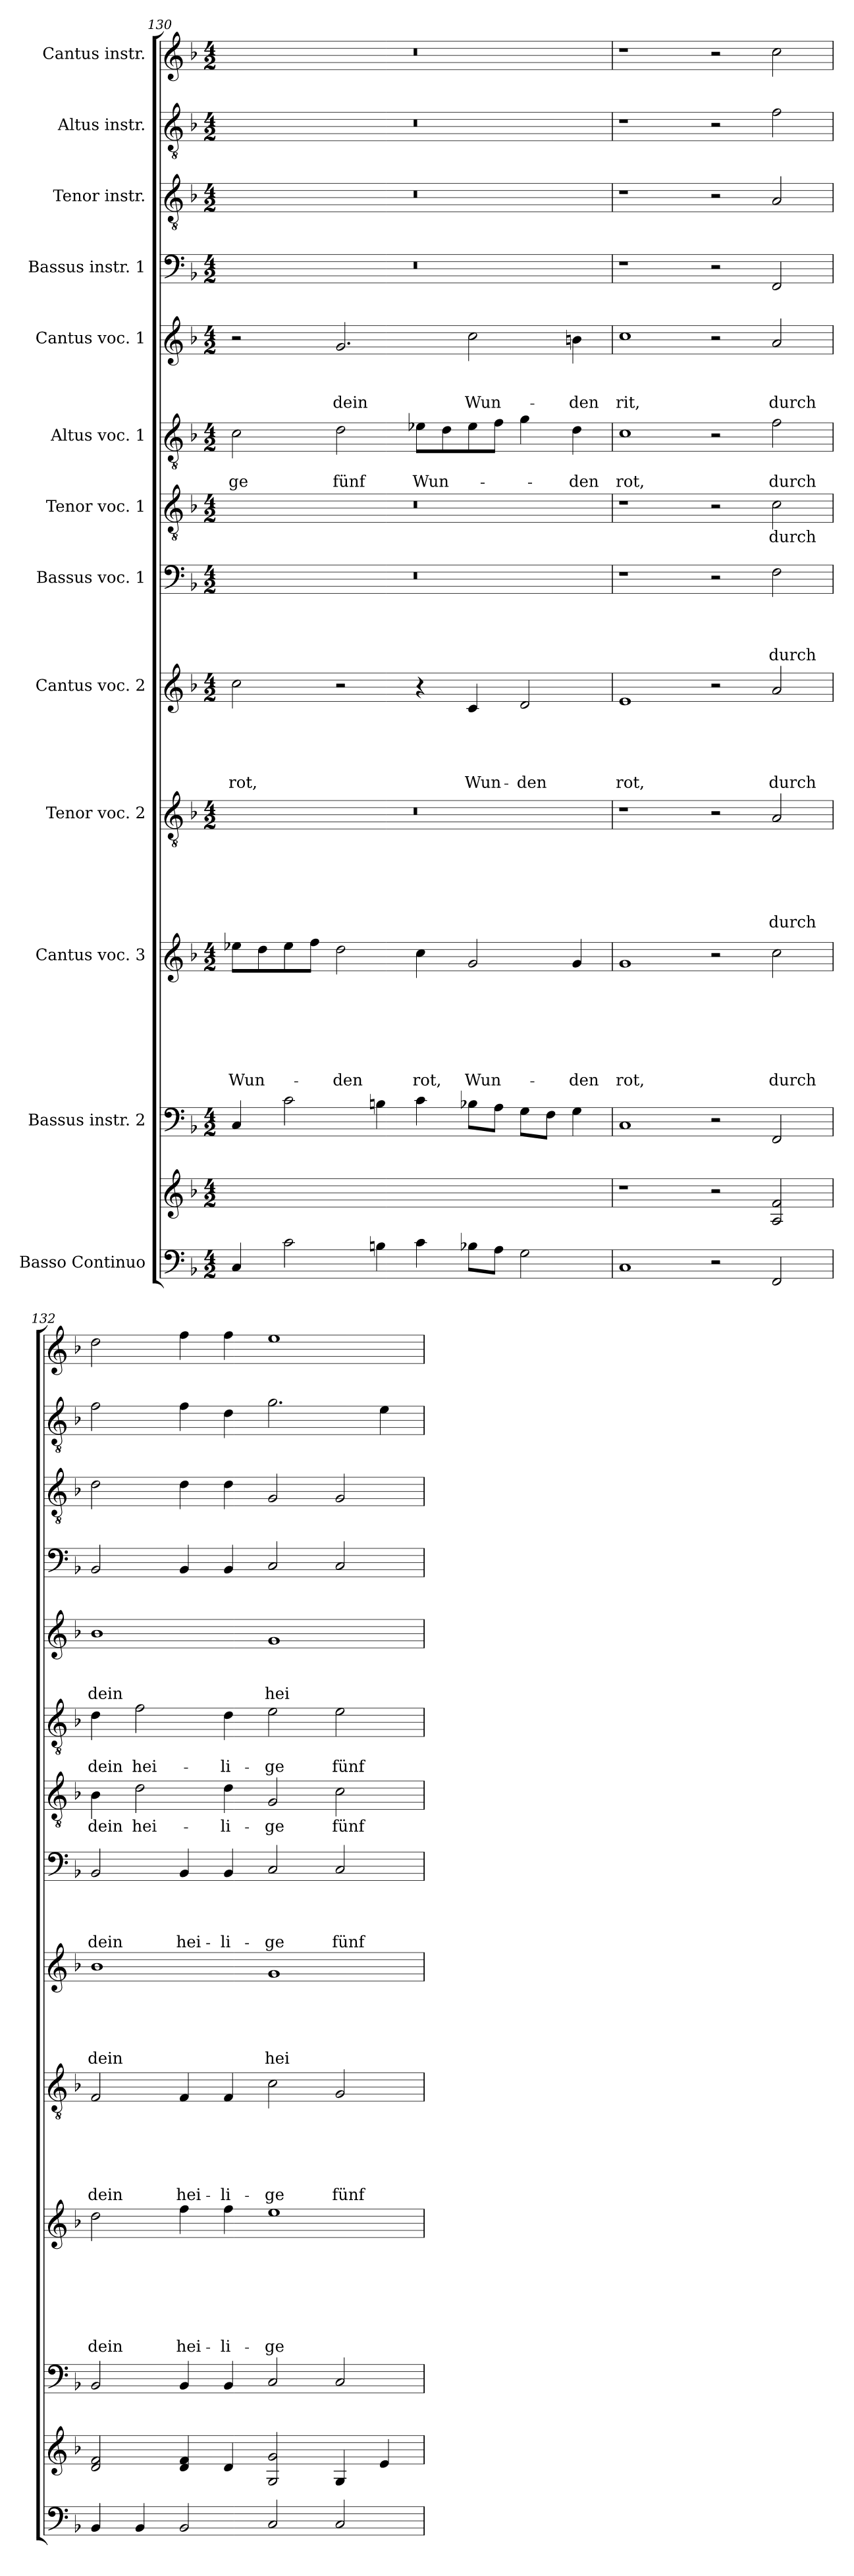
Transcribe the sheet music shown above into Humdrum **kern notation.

**kern	**kern	**kern	**kern	**text	**text	**text	**text	**text	**text	**text	**kern	**text	**text	**text	**text	**text	**text	**kern	**text	**text	**text	**text	**text	**kern	**text	**text	**text	**text	**kern	**text	**kern	**text	**text	**kern	**text	**text	**text	**kern	**kern	**kern	**kern
*part14	*part13	*part12	*part11	*part11	*part11	*part11	*part11	*part11	*part11	*part11	*part10	*part10	*part10	*part10	*part10	*part10	*part10	*part9	*part9	*part9	*part9	*part9	*part9	*part8	*part8	*part8	*part8	*part8	*part7	*part7	*part6	*part6	*part6	*part5	*part5	*part5	*part5	*part4	*part3	*part2	*part1
*staff14	*staff13	*staff12	*staff11	*staff11	*staff11	*staff11	*staff11	*staff11	*staff11	*staff11	*staff10	*staff10	*staff10	*staff10	*staff10	*staff10	*staff10	*staff9	*staff9	*staff9	*staff9	*staff9	*staff9	*staff8	*staff8	*staff8	*staff8	*staff8	*staff7	*staff7	*staff6	*staff6	*staff6	*staff5	*staff5	*staff5	*staff5	*staff4	*staff3	*staff2	*staff1
*I"Basso Continuo	*	*I"Bassus instr. 2	*I"Cantus voc. 3	*	*	*	*	*	*	*	*I"Tenor voc. 2	*	*	*	*	*	*	*I"Cantus voc. 2	*	*	*	*	*	*I"Bassus voc. 1	*	*	*	*	*I"Tenor voc. 1	*	*I"Altus voc. 1	*	*	*I"Cantus voc. 1	*	*	*	*I"Bassus instr. 1	*I"Tenor instr.	*I"Altus instr.	*I"Cantus instr.
*clefF4	*clefG2	*clefF4	*clefG2	*	*	*	*	*	*	*	*clefGv2	*	*	*	*	*	*	*clefG2	*	*	*	*	*	*clefF4	*	*	*	*	*clefGv2	*	*clefGv2	*	*	*clefG2	*	*	*	*clefF4	*clefGv2	*clefGv2	*clefG2
*k[b-]	*k[b-]	*k[b-]	*k[b-]	*	*	*	*	*	*	*	*k[b-]	*	*	*	*	*	*	*k[b-]	*	*	*	*	*	*k[b-]	*	*	*	*	*k[b-]	*	*k[b-]	*	*	*k[b-]	*	*	*	*k[b-]	*k[b-]	*k[b-]	*k[b-]
*F:	*F:	*F:	*F:	*	*	*	*	*	*	*	*F:	*	*	*	*	*	*	*F:	*	*	*	*	*	*F:	*	*	*	*	*F:	*	*F:	*	*	*F:	*	*	*	*F:	*F:	*F:	*F:
*M4/2	*M4/2	*M4/2	*M4/2	*	*	*	*	*	*	*	*M4/2	*	*	*	*	*	*	*M4/2	*	*	*	*	*	*M4/2	*	*	*	*	*M4/2	*	*M4/2	*	*	*M4/2	*	*	*	*M4/2	*M4/2	*M4/2	*M4/2
=130	=130	=130	=130	=130	=130	=130	=130	=130	=130	=130	=130	=130	=130	=130	=130	=130	=130	=130	=130	=130	=130	=130	=130	=130	=130	=130	=130	=130	=130	=130	=130	=130	=130	=130	=130	=130	=130	=130	=130	=130	=130
!	!	!	!	!	!	!	!	!	!	!LO:LY:b	!	!	!	!	!	!	!	!	!	!	!	!	!LO:LY:b	!	!	!	!	!	!	!	!	!	!LO:LY:b	!	!	!	!	!	!	!	!
4C/	0ryy	4C/	8ee-X\L	.	.	.	.	.	.	Wun-	0r	.	.	.	.	.	.	2cc\	.	.	.	.	rot,	0r	.	.	.	.	0r	.	2c\	.	-ge	2r	.	.	.	0r	0r	0r	0r
.	.	.	8dd\	.	.	.	.	.	.	.	.	.	.	.	.	.	.	.	.	.	.	.	.	.	.	.	.	.	.	.	.	.	.	.	.	.	.	.	.	.	.
2c\	.	2c\	8ee-\	.	.	.	.	.	.	.	.	.	.	.	.	.	.	.	.	.	.	.	.	.	.	.	.	.	.	.	.	.	.	.	.	.	.	.	.	.	.
.	.	.	8ff\J	.	.	.	.	.	.	.	.	.	.	.	.	.	.	.	.	.	.	.	.	.	.	.	.	.	.	.	.	.	.	.	.	.	.	.	.	.	.
!	!	!	!	!	!	!	!	!	!	!LO:LY:b	!	!	!	!	!	!	!	!	!	!	!	!	!	!	!	!	!	!	!	!	!	!	!LO:LY:b	!	!	!	!LO:LY:b	!	!	!	!
.	.	.	2dd\	.	.	.	.	.	.	-den	.	.	.	.	.	.	.	2r	.	.	.	.	.	.	.	.	.	.	.	.	2d\	.	fünf	2.g/	.	.	dein	.	.	.	.
4Bn\	.	4Bn\	.	.	.	.	.	.	.	.	.	.	.	.	.	.	.	.	.	.	.	.	.	.	.	.	.	.	.	.	.	.	.	.	.	.	.	.	.	.	.
!	!	!	!	!	!	!	!	!	!	!LO:LY:b	!	!	!	!	!	!	!	!	!	!	!	!	!	!	!	!	!	!	!	!	!	!	!LO:LY:b	!	!	!	!	!	!	!	!
4c\	.	4c\	4cc\	.	.	.	.	.	.	rot,	.	.	.	.	.	.	.	4r	.	.	.	.	.	.	.	.	.	.	.	.	8e-X\L	.	Wun-	.	.	.	.	.	.	.	.
.	.	.	.	.	.	.	.	.	.	.	.	.	.	.	.	.	.	.	.	.	.	.	.	.	.	.	.	.	.	.	8d\	.	.	.	.	.	.	.	.	.	.
!	!	!	!	!	!	!	!	!	!	!LO:LY:b	!	!	!	!	!	!	!	!	!	!	!	!	!LO:LY:b	!	!	!	!	!	!	!	!	!	!	!	!	!	!LO:LY:b	!	!	!	!
8B-X\L	.	8B-X\L	2g/	.	.	.	.	.	.	Wun-	.	.	.	.	.	.	.	4c/	.	.	.	.	Wun-	.	.	.	.	.	.	.	8e-\	.	.	2cc\	.	.	Wun-	.	.	.	.
8A\J	.	8A\J	.	.	.	.	.	.	.	.	.	.	.	.	.	.	.	.	.	.	.	.	.	.	.	.	.	.	.	.	8f\J	.	.	.	.	.	.	.	.	.	.
!	!	!	!	!	!	!	!	!	!	!	!	!	!	!	!	!	!	!	!	!	!	!	!LO:LY:b	!	!	!	!	!	!	!	!	!	!	!	!	!	!	!	!	!	!
2G\	.	8G\L	.	.	.	.	.	.	.	.	.	.	.	.	.	.	.	2d/	.	.	.	.	-den	.	.	.	.	.	.	.	4g\	.	.	.	.	.	.	.	.	.	.
.	.	8F\J	.	.	.	.	.	.	.	.	.	.	.	.	.	.	.	.	.	.	.	.	.	.	.	.	.	.	.	.	.	.	.	.	.	.	.	.	.	.	.
!	!	!	!	!	!	!	!	!	!	!LO:LY:b	!	!	!	!	!	!	!	!	!	!	!	!	!	!	!	!	!	!	!	!	!	!	!LO:LY:b	!	!	!	!LO:LY:b	!	!	!	!
.	.	4G\	4g/	.	.	.	.	.	.	-den	.	.	.	.	.	.	.	.	.	.	.	.	.	.	.	.	.	.	.	.	4d\	.	-den	4bn\	.	.	-den	.	.	.	.
=131	=131	=131	=131	=131	=131	=131	=131	=131	=131	=131	=131	=131	=131	=131	=131	=131	=131	=131	=131	=131	=131	=131	=131	=131	=131	=131	=131	=131	=131	=131	=131	=131	=131	=131	=131	=131	=131	=131	=131	=131	=131
!	!	!	!	!	!	!	!	!	!	!LO:LY:b	!	!	!	!	!	!	!	!	!	!	!	!	!LO:LY:b	!	!	!	!	!	!	!	!	!	!LO:LY:b	!	!	!	!LO:LY:b	!	!	!	!
1C	1r	1C	1g	.	.	.	.	.	.	rot,	1r	.	.	.	.	.	.	1e	.	.	.	.	rot,	1r	.	.	.	.	1r	.	1c	.	rot,	1cc	.	.	rit,	1r	1r	1r	1r
2r	2r	2r	2r	.	.	.	.	.	.	.	2r	.	.	.	.	.	.	2r	.	.	.	.	.	2r	.	.	.	.	2r	.	2r	.	.	2r	.	.	.	2r	2r	2r	2r
!	!	!	!	!	!	!	!	!	!	!LO:LY:b	!	!	!	!	!	!	!LO:LY:b	!	!	!	!	!	!LO:LY:b	!	!	!	!	!LO:LY:b	!	!LO:LY:b	!	!	!LO:LY:b	!	!	!	!LO:LY:b	!	!	!	!
2FF/	2A/ 2f/	2FF/	2cc\	.	.	.	.	.	.	durch	2A/	.	.	.	.	.	durch	2a/	.	.	.	.	durch	2F\	.	.	.	durch	2c\	durch	2f\	.	durch	2a/	.	.	durch	2FF/	2A/	2f\	2cc\
=132	=132	=132	=132	=132	=132	=132	=132	=132	=132	=132	=132	=132	=132	=132	=132	=132	=132	=132	=132	=132	=132	=132	=132	=132	=132	=132	=132	=132	=132	=132	=132	=132	=132	=132	=132	=132	=132	=132	=132	=132	=132
!	!	!	!	!	!	!	!	!	!	!LO:LY:b	!	!	!	!	!	!	!LO:LY:b	!	!	!	!	!	!LO:LY:b	!	!	!	!	!LO:LY:b	!	!LO:LY:b	!	!	!LO:LY:b	!	!	!	!LO:LY:b	!	!	!	!
4BB-/	2d/ 2f/	2BB-/	2dd\	.	.	.	.	.	.	dein	2F/	.	.	.	.	.	dein	1b-	.	.	.	.	dein	2BB-/	.	.	.	dein	4B-\	dein	4d\	.	dein	1b-	.	.	dein	2BB-/	2d\	2f\	2dd\
!	!	!	!	!	!	!	!	!	!	!	!	!	!	!	!	!	!	!	!	!	!	!	!	!	!	!	!	!	!	!LO:LY:b	!	!	!LO:LY:b	!	!	!	!	!	!	!	!
4BB-/	.	.	.	.	.	.	.	.	.	.	.	.	.	.	.	.	.	.	.	.	.	.	.	.	.	.	.	.	2d\	hei-	2f\	.	hei-	.	.	.	.	.	.	.	.
!	!	!	!	!	!	!	!	!	!	!LO:LY:b	!	!	!	!	!	!	!LO:LY:b	!	!	!	!	!	!	!	!	!	!	!LO:LY:b	!	!	!	!	!	!	!	!	!	!	!	!	!
2BB-/	4d/ 4f/	4BB-/	4ff\	.	.	.	.	.	.	hei-	4F/	.	.	.	.	.	hei-	.	.	.	.	.	.	4BB-/	.	.	.	hei-	.	.	.	.	.	.	.	.	.	4BB-/	4d\	4f\	4ff\
!	!	!	!	!	!	!	!	!	!	!LO:LY:b	!	!	!	!	!	!	!LO:LY:b	!	!	!	!	!	!	!	!	!	!	!LO:LY:b	!	!LO:LY:b	!	!	!LO:LY:b	!	!	!	!	!	!	!	!
.	4d/	4BB-/	4ff\	.	.	.	.	.	.	-li-	4F/	.	.	.	.	.	-li-	.	.	.	.	.	.	4BB-/	.	.	.	-li-	4d\	-li-	4d\	.	-li-	.	.	.	.	4BB-/	4d\	4d\	4ff\
!	!	!	!	!	!	!	!	!	!	!LO:LY:b	!	!	!	!	!	!	!LO:LY:b	!	!	!	!	!	!LO:LY:b	!	!	!	!	!LO:LY:b	!	!LO:LY:b	!	!	!LO:LY:b	!	!	!	!LO:LY:b	!	!	!	!
2C/	2G/ 2g/	2C/	1ee	.	.	.	.	.	.	-ge	2c\	.	.	.	.	.	-ge	1g	.	.	.	.	hei-	2C/	.	.	.	-ge	2G/	-ge	2e\	.	-ge	1g	.	.	hei-	2C/	2G/	2.g\	1ee
!	!	!	!	!	!	!	!	!	!	!	!	!	!	!	!	!	!LO:LY:b	!	!	!	!	!	!	!	!	!	!	!LO:LY:b	!	!LO:LY:b	!	!	!LO:LY:b	!	!	!	!	!	!	!	!
2C/	4G/	2C/	.	.	.	.	.	.	.	.	2G/	.	.	.	.	.	fünf	.	.	.	.	.	.	2C/	.	.	.	fünf	2c\	fünf	2e\	.	fünf	.	.	.	.	2C/	2G/	.	.
.	4e/	.	.	.	.	.	.	.	.	.	.	.	.	.	.	.	.	.	.	.	.	.	.	.	.	.	.	.	.	.	.	.	.	.	.	.	.	.	.	4e\	.
=	=	=	=	=	=	=	=	=	=	=	=	=	=	=	=	=	=	=	=	=	=	=	=	=	=	=	=	=	=	=	=	=	=	=	=	=	=	=	=	=	=
*-	*-	*-	*-	*-	*-	*-	*-	*-	*-	*-	*-	*-	*-	*-	*-	*-	*-	*-	*-	*-	*-	*-	*-	*-	*-	*-	*-	*-	*-	*-	*-	*-	*-	*-	*-	*-	*-	*-	*-	*-	*-
